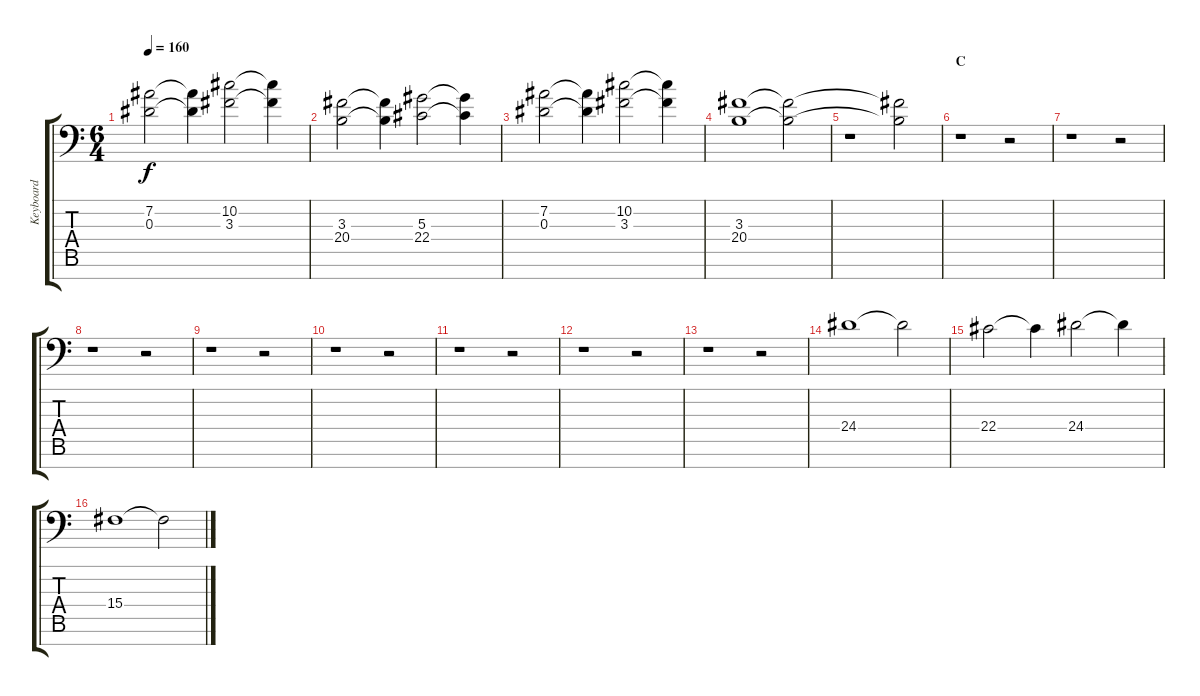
\track ("Keyboard" "Keyboard") {instrument tremolostrings}
\staff {score tabs}
\tuning (Eb4 Eb4 Eb4 Eb2 Eb2 Eb2 Eb1) {hide}
\ts (6 4)
\tempo 160
\clef f4
\ks c
(7.2 0.3).2{dy f} (7.2{t} 0.3{t}).4 (10.2 3.3).2 (10.2{t} 3.3{t}).4 |
(3.3 20.4).2 (3.3{t} 20.4{t}).4 (5.3 22.4).2 (5.3{t} 22.4{t}).4 |
(7.2 0.3).2 (7.2{t} 0.3{t}).4 (10.2 3.3).2 (10.2{t} 3.3{t}).4 |
(3.3 20.4).1 (3.3{t} 20.4{t}).2 |
r.1 (3.3{t} 20.4{t}).2 |
\section ("" "C")
r.1 r.2 |
r.1 r.2 |
r.1 r.2 |
r.1 r.2 |
r.1 r.2 |
r.1 r.2 |
r.1 r.2 |
r.1 r.2 |
24.4.1 24.4{t}.2 |
22.4.2 22.4{t}.4 24.4.2 24.4{t}.4 |
15.4.1 15.4{t}.2
